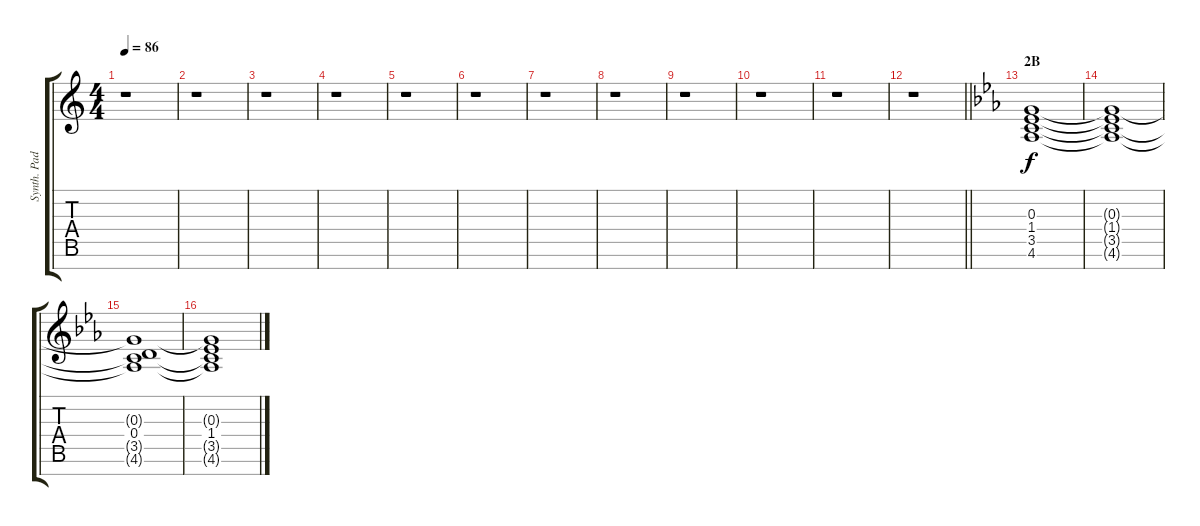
\track ("Synth. Pad I" "Synth. Pad") {instrument pad2warm}
\staff {score tabs}
\tuning (E5 B4 G4 D4 A3 E3 B2) {hide}
\ts (4 4)
\tempo 86
\clef g2
\ks c
r.1{dy f} |
r.1 |
r.1 |
r.1 |
r.1 |
r.1 |
r.1 |
r.1 |
r.1 |
r.1 |
r.1 |
\barLineRight lightlight
r.1 |
\section ("" "2B")
\ks eb
(0.3 1.4 3.5 4.6).1 |
(0.3{t} 1.4{t} 3.5{t} 4.6{t}).1 |
(0.3{t} 0.4 3.5{t} 4.6{t}).1 |
(0.3{t} 1.4 3.5{t} 4.6{t}).1
